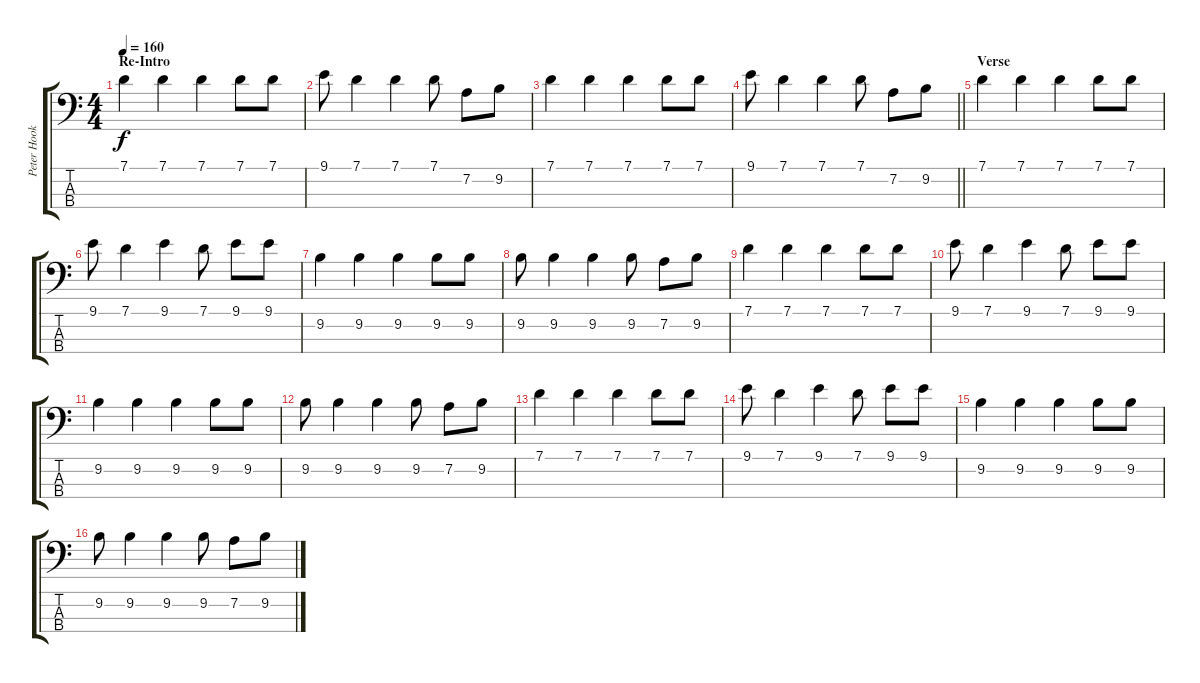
\track ("Peter Hook" "Peter Hook") {instrument electricbasspick}
\staff {score tabs}
\tuning (G2 D2 A1 E1) {hide}
\ts (4 4)
\section ("" "Re-Intro")
\tempo 160
\clef f4
\ks c
7.1.4{dy f} 7.1.4 7.1.4 7.1.8 7.1.8 |
9.1.8 7.1.4 7.1.4 7.1.8 7.2.8 9.2.8 |
7.1.4 7.1.4 7.1.4 7.1.8 7.1.8 |
\barLineRight lightlight
9.1.8 7.1.4 7.1.4 7.1.8 7.2.8 9.2.8 |
\section ("" "Verse")
7.1.4 7.1.4 7.1.4 7.1.8 7.1.8 |
9.1.8 7.1.4 9.1.4 7.1.8 9.1.8 9.1.8 |
9.2.4 9.2.4 9.2.4 9.2.8 9.2.8 |
9.2.8 9.2.4 9.2.4 9.2.8 7.2.8 9.2.8 |
7.1.4 7.1.4 7.1.4 7.1.8 7.1.8 |
9.1.8 7.1.4 9.1.4 7.1.8 9.1.8 9.1.8 |
9.2.4 9.2.4 9.2.4 9.2.8 9.2.8 |
9.2.8 9.2.4 9.2.4 9.2.8 7.2.8 9.2.8 |
7.1.4 7.1.4 7.1.4 7.1.8 7.1.8 |
9.1.8 7.1.4 9.1.4 7.1.8 9.1.8 9.1.8 |
9.2.4 9.2.4 9.2.4 9.2.8 9.2.8 |
9.2.8 9.2.4 9.2.4 9.2.8 7.2.8 9.2.8
